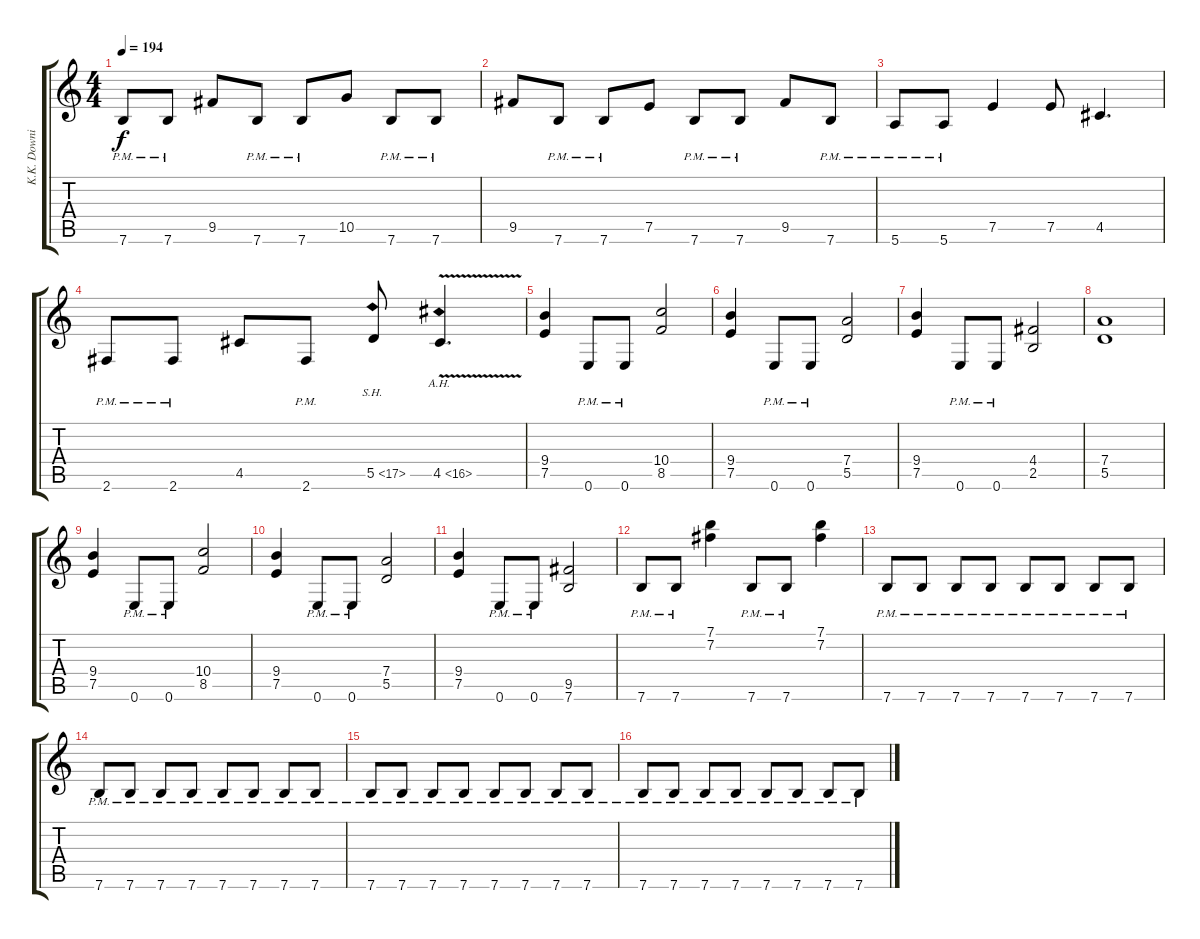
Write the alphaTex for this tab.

\track ("K.K. Downing" "K.K. Downi") {instrument distortionguitar}
\staff {score tabs}
\tuning (E4 B3 G3 D3 A2 E2) {hide}
\ts (4 4)
\tempo 194
\clef g2
\ks c
7.6{pm}.8{dy f} 7.6{pm}.8 9.5.8 7.6{pm}.8 7.6{pm}.8 10.5.8 7.6{pm}.8 7.6{pm}.8 |
9.5.8 7.6{pm}.8 7.6{pm}.8 7.5.8 7.6{pm}.8 7.6{pm}.8 9.5.8 7.6{pm}.8 |
5.6{pm}.8 5.6{pm}.8 7.5.4 7.5.8 4.5.4{d} |
2.6{pm}.8 2.6{pm}.8 4.5.8 2.6{pm}.8 5.5{sh 12}.8 4.5{ah 12 v}.4{d} |
(9.4 7.5).4 0.6{pm}.8 0.6{pm}.8 (10.4 8.5).2 |
(9.4 7.5).4 0.6{pm}.8 0.6{pm}.8 (7.4 5.5).2 |
(9.4 7.5).4 0.6{pm}.8 0.6{pm}.8 (4.4 2.5).2 |
(7.4 5.5).1 |
(9.4 7.5).4 0.6{pm}.8 0.6{pm}.8 (10.4 8.5).2 |
(9.4 7.5).4 0.6{pm}.8 0.6{pm}.8 (7.4 5.5).2 |
(9.4 7.5).4 0.6{pm}.8 0.6{pm}.8 (9.5 7.6).2 |
7.6{pm}.8 7.6{pm}.8 (7.1 7.2).4 7.6{pm}.8 7.6{pm}.8 (7.1 7.2).4 |
7.6{pm}.8 7.6{pm}.8 7.6{pm}.8 7.6{pm}.8 7.6{pm}.8 7.6{pm}.8 7.6{pm}.8 7.6{pm}.8 |
7.6{pm}.8 7.6{pm}.8 7.6{pm}.8 7.6{pm}.8 7.6{pm}.8 7.6{pm}.8 7.6{pm}.8 7.6{pm}.8 |
7.6{pm}.8 7.6{pm}.8 7.6{pm}.8 7.6{pm}.8 7.6{pm}.8 7.6{pm}.8 7.6{pm}.8 7.6{pm}.8 |
7.6{pm}.8 7.6{pm}.8 7.6{pm}.8 7.6{pm}.8 7.6{pm}.8 7.6{pm}.8 7.6{pm}.8 7.6{pm}.8
